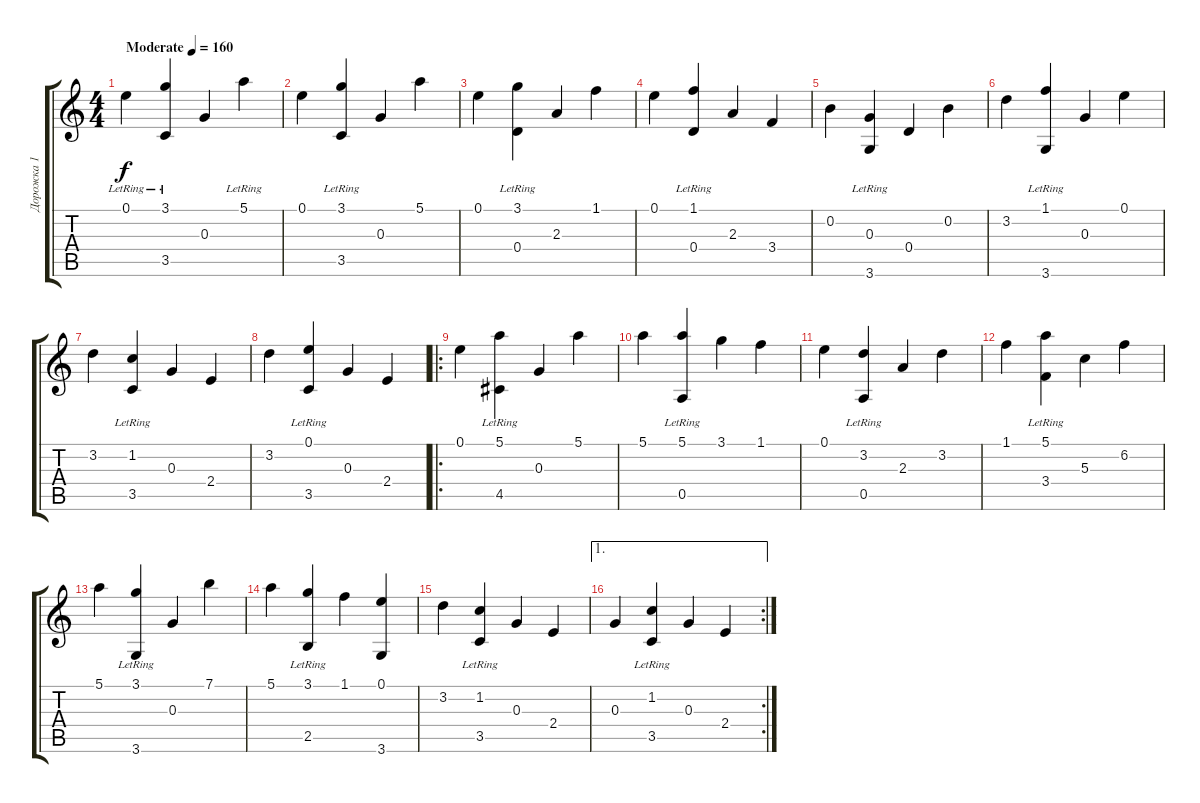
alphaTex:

\track ("Дорожка 1" "Дорожка 1") {instrument electricguitarjazz}
\staff {score tabs}
\tuning (E4 B3 G3 D3 A2 E2) {hide}
\ts (4 4)
\tempo (160 "Moderate")
\clef g2
\ks c
0.1{lr}.4{dy f instrument electricguitarjazz} (3.1{lr} 3.5).4 0.3.4 5.1{lr}.4 |
0.1.4 (3.1{lr} 3.5).4 0.3.4 5.1.4 |
0.1.4 (3.1{lr} 0.4).4 2.3.4 1.1.4 |
0.1.4 (1.1{lr} 0.4).4 2.3.4 3.4.4 |
0.2.4 (0.3{lr} 3.6).4 0.4.4 0.2.4 |
3.2.4 (1.1{lr} 3.6).4 0.3.4 0.1.4 |
3.2.4 (1.2{lr} 3.5).4 0.3.4 2.4.4 |
3.2.4 (0.1{lr} 3.5).4 0.3.4 2.4.4 |
\ro
0.1.4 (5.1{lr} 4.5).4 0.3.4 5.1.4 |
5.1.4 (5.1{lr} 0.5).4 3.1.4 1.1.4 |
0.1.4 (3.2{lr} 0.5).4 2.3.4 3.2.4 |
1.1.4 (5.1{lr} 3.4).4 5.3.4 6.2.4 |
5.1.4 (3.1{lr} 3.6).4 0.3.4 7.1.4 |
5.1.4 (3.1{lr} 2.5).4 1.1.4 (0.1 3.6).4 |
3.2.4 (1.2{lr} 3.5).4 0.3.4 2.4.4 |
\ae 1
\rc 2
0.3.4 (1.2{lr} 3.5).4 0.3.4 2.4.4
